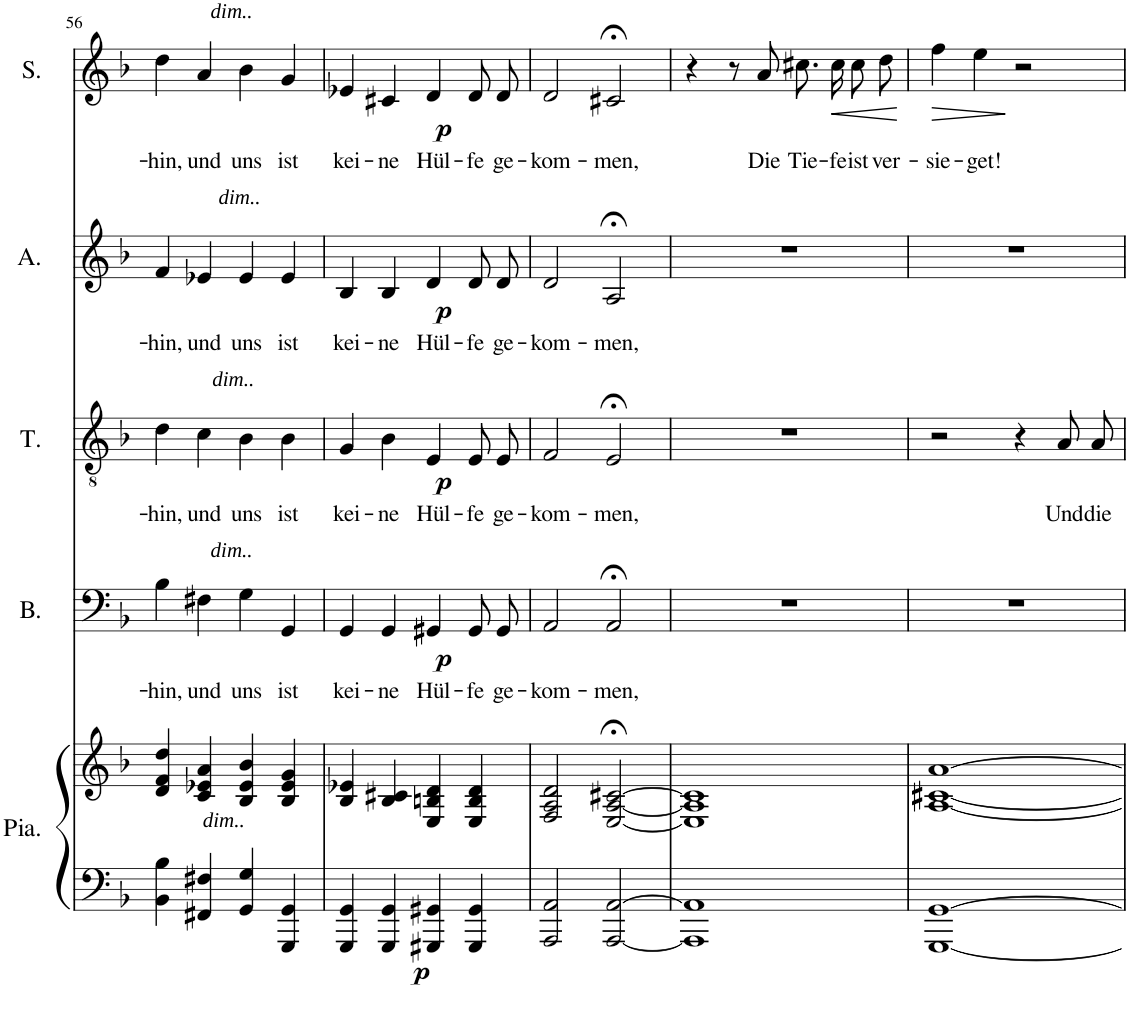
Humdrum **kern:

**kern	**kern	**dynam	**kern	**text	**dynam	**kern	**text	**dynam	**kern	**text	**dynam	**kern	**text	**dynam
*part5	*part5	*part5	*part4	*part4	*part4	*part3	*part3	*part3	*part2	*part2	*part2	*part1	*part1	*part1
*staff6	*staff5	*staff5/6	*staff4	*staff4	*staff4	*staff3	*staff3	*staff3	*staff2	*staff2	*staff2	*staff1	*staff1	*staff1
*I"Piano	*	*	*I"Basse	*	*	*I"Ténor	*	*	*I"Alto	*	*	*I"Soprano	*	*
*I'Pia.	*	*	*I'B.	*	*	*I'T.	*	*	*I'A.	*	*	*I'S.	*	*
!!LO:PB:g=z
*clefF4	*clefG2	*	*clefF4	*	*	*clefGv2	*	*	*clefG2	*	*	*clefG2	*	*
*k[b-]	*k[b-]	*	*k[b-]	*	*	*k[b-]	*	*	*k[b-]	*	*	*k[b-]	*	*
*M4/4	*M4/4	*	*M4/4	*	*	*M4/4	*	*	*M4/4	*	*	*M4/4	*	*
=56	=56	=56	=56	=56	=56	=56	=56	=56	=56	=56	=56	=56	=56	=56
!	!	!	!	!LO:LY:b	!	!	!LO:LY:b	!	!	!LO:LY:b	!	!	!LO:LY:b	!
4BB-\ 4B-\	4d/ 4f/ 4dd/	.	4B-\	-hin,	.	4d\	-hin,	.	4f/	-hin,	.	4dd\	-hin,	.
!	!	!	!	!LO:LY:b	!	!	!LO:LY:b	!	!	!LO:LY:b	!	!	!LO:LY:b	!
4FF#X/ 4F#X/	4c/ 4e-X/ 4a/	.	4F#X\	und	.	4c\	und	.	4e-X/	und	.	4a/	und	.
!	!	!	!	!	!	!	!	!	!	!	!	!LO:TX:a:i:t=dim..	!	!
!	!	!	!	!	!	!	!	!	!LO:TX:a:i:t=dim..	!	!	!	!	!
!	!	!	!	!	!	!LO:TX:a:i:t=dim..	!	!	!	!	!	!	!	!
!	!	!	!LO:TX:a:i:t=dim..	!	!	!	!	!	!	!	!	!	!	!
!LO:TX:a:i:t=dim..	!	!	!	!	!	!	!	!	!	!	!	!	!	!
!	!	!	!	!LO:LY:b	!	!	!LO:LY:b	!	!	!LO:LY:b	!	!	!LO:LY:b	!
4GG/ 4G/	4B-/ 4e-/ 4b-/	.	4G\	uns	.	4B-\	uns	.	4e-/	uns	.	4b-\	uns	.
!	!	!	!	!LO:LY:b	!	!	!LO:LY:b	!	!	!LO:LY:b	!	!	!LO:LY:b	!
4GGG/ 4GG/	4B-/ 4e-/ 4g/	.	4GG/	ist	.	4B-\	ist	.	4e-/	ist	.	4g/	ist	.
=57	=57	=57	=57	=57	=57	=57	=57	=57	=57	=57	=57	=57	=57	=57
!	!	!	!	!LO:LY:b	!	!	!LO:LY:b	!	!	!LO:LY:b	!	!	!LO:LY:b	!
4GGG/ 4GG/	4B-/ 4e-X/	.	4GG/	kei-	.	4G/	kei-	.	4B-/	kei-	.	4e-X/	kei-	.
!	!	!	!	!LO:LY:b	!	!	!LO:LY:b	!	!	!LO:LY:b	!	!	!LO:LY:b	!
4GGG/ 4GG/	4B-/ 4c#X/	.	4GG/	-ne	.	4B-\	-ne	.	4B-/	-ne	.	4c#X/	-ne	.
!	!	!LO:DY:b=2	!	!LO:LY:b	!LO:DY:b	!	!LO:LY:b	!LO:DY:b	!	!LO:LY:b	!LO:DY:b	!	!LO:LY:b	!LO:DY:b
4GGG#X/ 4GG#X/	4E/ 4Bn/ 4d/	p	4GG#X/	Hül-	p	4E/	Hül-	p	4d/	Hül-	p	4d/	Hül-	p
!	!	!	!	!LO:LY:b	!	!	!LO:LY:b	!	!	!LO:LY:b	!	!	!LO:LY:b	!
4GGG#/ 4GG#/	4E/ 4B/ 4d/	.	8GG#/L	-fe	.	8E/L	-fe	.	8d/L	-fe	.	8d/L	-fe	.
!	!	!	!	!LO:LY:b	!	!	!LO:LY:b	!	!	!LO:LY:b	!	!	!LO:LY:b	!
.	.	.	8GG#/J	ge-	.	8E/J	ge-	.	8d/J	ge-	.	8d/J	ge-	.
=58	=58	=58	=58	=58	=58	=58	=58	=58	=58	=58	=58	=58	=58	=58
!	!	!	!	!LO:LY:b	!	!	!LO:LY:b	!	!	!LO:LY:b	!	!	!LO:LY:b	!
2AAA/ 2AA/	2F/ 2A/ 2d/	.	2AA/	-kom-	.	2F/	-kom-	.	2d/	-kom-	.	2d/	-kom-	.
!	!	!	!	!LO:LY:b	!	!	!LO:LY:b	!	!	!LO:LY:b	!	!	!LO:LY:b	!
[2AAA/ [2AA/	[2E/;< [2A/;< [2c#X/;<	.	2AA;</	-men,	.	2E;</	-men,	.	2A;</	-men,	.	2c#X;</	-men,	.
=59	=59	=59	=59	=59	=59	=59	=59	=59	=59	=59	=59	=59	=59	=59
1AAA] 1AA]	1E] 1A] 1c#]	.	1r	.	.	1r	.	.	1r	.	.	4r	.	.
.	.	.	.	.	.	.	.	.	.	.	.	8r	.	.
!	!	!	!	!	!	!	!	!	!	!	!	!	!LO:LY:b	!
.	.	.	.	.	.	.	.	.	.	.	.	8a/	Die	.
!	!	!	!	!	!	!	!	!	!	!	!	!	!LO:LY:b	!
.	.	.	.	.	.	.	.	.	.	.	.	8.cc#X\L	Tie-	.
!	!	!	!	!	!	!	!	!	!	!	!	!	!LO:LY:b	!LO:HP:b
.	.	.	.	.	.	.	.	.	.	.	.	16cc#\Jk	-fe	<
!	!	!	!	!	!	!	!	!	!	!	!	!	!LO:LY:b	!
.	.	.	.	.	.	.	.	.	.	.	.	8cc#\L	ist	.
!	!	!	!	!	!	!	!	!	!	!	!	!	!LO:LY:b	!
.	.	.	.	.	.	.	.	.	.	.	.	8dd\J	ver-	.
.	.	.	.	.	.	.	.	.	.	.	.	.	.	[
=60	=60	=60	=60	=60	=60	=60	=60	=60	=60	=60	=60	=60	=60	=60
!	!	!	!	!	!	!	!	!	!	!	!	!	!LO:LY:b	!LO:HP:b
[1GGG [1GG	[1A [1c#X [1a	.	1r	.	.	2r	.	.	1r	.	.	4ff\	-sie-	>
!	!	!	!	!	!	!	!	!	!	!	!	!	!LO:LY:b	!
.	.	.	.	.	.	.	.	.	.	.	.	4ee\	-get!	.
.	.	.	.	.	.	4r	.	.	.	.	.	2r	.	]
!	!	!	!	!	!	!	!LO:LY:b	!	!	!	!	!	!	!
.	.	.	.	.	.	8A/L	Und	.	.	.	.	.	.	.
!	!	!	!	!	!	!	!LO:LY:b	!	!	!	!	!	!	!
.	.	.	.	.	.	8A/J	die	.	.	.	.	.	.	.
=	=	=	=	=	=	=	=	=	=	=	=	=	=	=
*-	*-	*-	*-	*-	*-	*-	*-	*-	*-	*-	*-	*-	*-	*-
